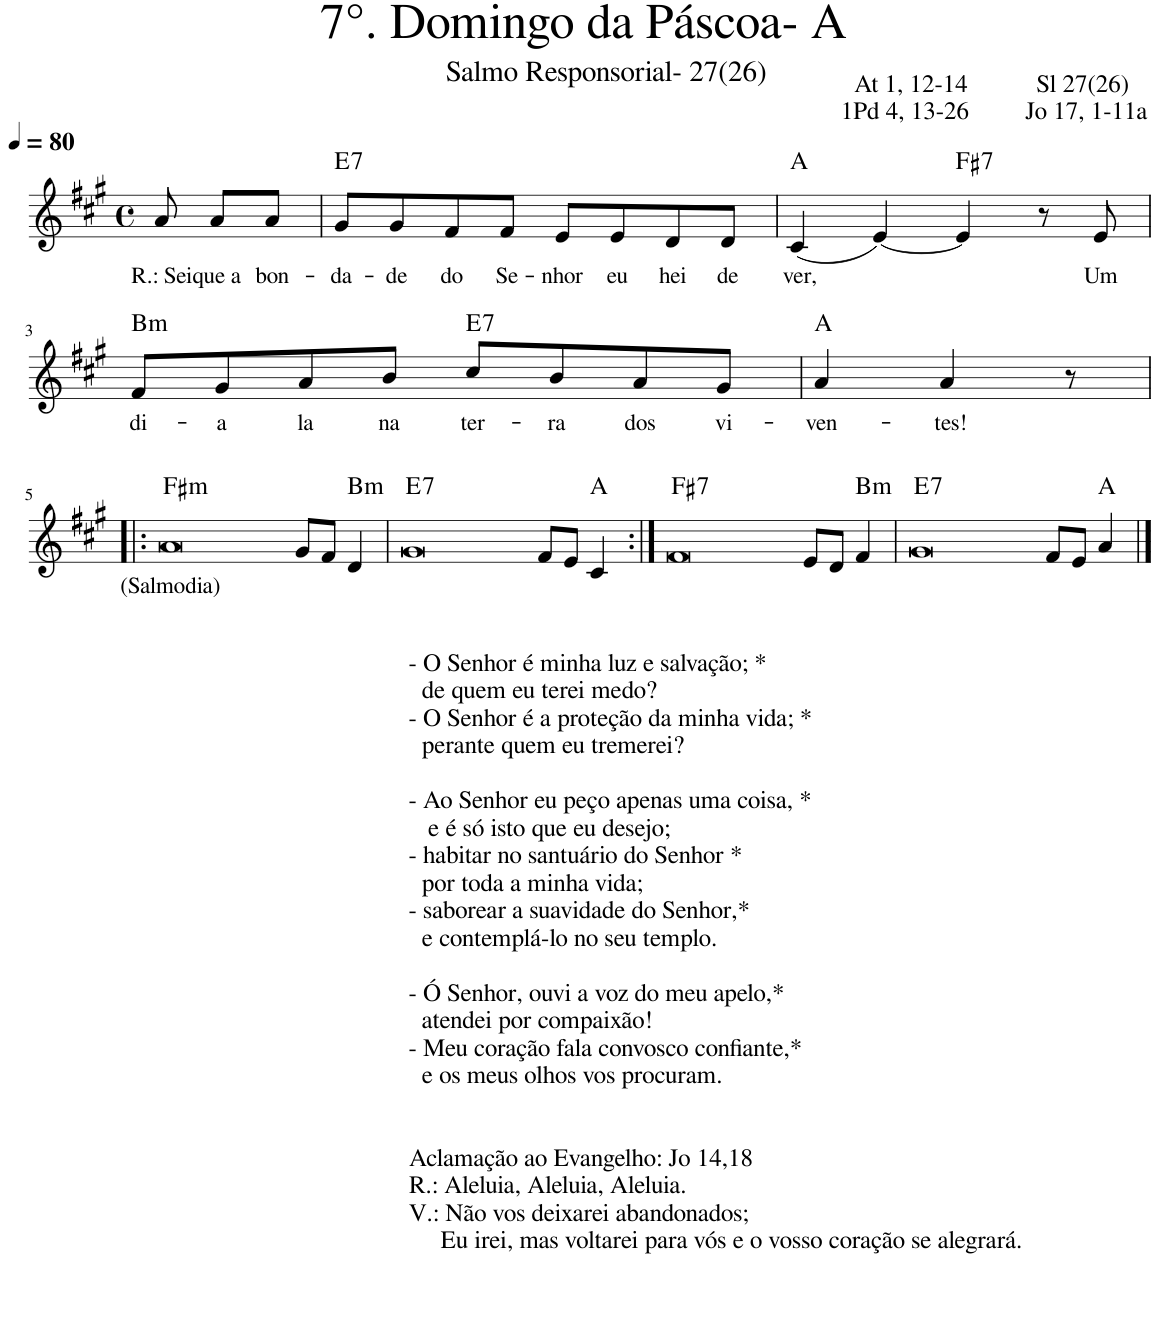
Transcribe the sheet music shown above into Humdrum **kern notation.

**kern	**text	**harte
*part1	*part1	*part1
*staff1	*staff1	*
*I"Voz	*	*
*I'Vo.	*	*
*clefG2	*	*
*k[f#c#g#]	*	*
*M4/4	*	*
*met(c)	*	*
*MM80	*	*
=	=	=
!	!LO:LY:b	!
8a/	R.: Sei	.
!	!LO:LY:b	!
8a/L	que a	.
!	!LO:LY:b	!
8a/J	bon-	.
=1	=1	=1
!	!LO:LY:b	!LO:H:kt=7
8g#/L	-da-	E:7
!	!LO:LY:b	!
8g#/	-de	.
!	!LO:LY:b	!
8f#/	do	.
!	!LO:LY:b	!
8f#/J	Se-	.
!	!LO:LY:b	!
8e/L	-nhor	.
!	!LO:LY:b	!
8e/	eu	.
!	!LO:LY:b	!
8d/	hei	.
!	!LO:LY:b	!
8d/J	de	.
=2	=2	=2
!	!LO:LY:b	!
(4c#/	ver,	A:maj
[4e/)	.	.
!	!	!LO:H:kt=7
4e/]	.	F#:7
8r	.	.
!	!LO:LY:b	!
8e/	Um	.
!!LO:LB:g=z
=3	=3	=3
!	!LO:LY:b	!LO:H:kt=m
8f#/L	di-	B:min
!	!LO:LY:b	!
8g#/	-a	.
!	!LO:LY:b	!
8a/	la	.
!	!LO:LY:b	!
8b/J	na	.
!	!LO:LY:b	!LO:H:kt=7
8cc#/L	ter-	E:7
!	!LO:LY:b	!
8b/	-ra	.
!	!LO:LY:b	!
8a/	dos	.
!	!LO:LY:b	!
8g#/J	vi-	.
=4	=4	=4
!	!LO:LY:b	!
4a/	-ven-	A:maj
!	!LO:LY:b	!
4a/	-tes!	.
8r	.	.
!!LO:LB:g=z
=5!|:	=5!|:	=5!|:
!LO:TX:b:t=- O Senhor é minha luz e salvação; *	!	!
!LO:TX:b:t=de quem eu terei medo?	!	!
!LO:TX:b:t=- O Senhor é a proteção da minha vida; *	!	!
!LO:TX:b:t=perante quem eu tremerei?	!	!
!LO:TX:b:t=- Ao Senhor eu peço apenas uma coisa, *	!	!
!LO:TX:b:t=e é só isto que eu desejo;	!	!
!LO:TX:b:t=- habitar no santuário do Senhor *	!	!
!LO:TX:b:t=por toda a minha vida;	!	!
!LO:TX:b:t=- saborear a suavidade do Senhor,*	!	!
!LO:TX:b:t=e contemplá-lo no seu templo.	!	!
!LO:TX:b:t=- Ó Senhor, ouvi a voz do meu apelo,*	!	!
!LO:TX:b:t=atendei por compaixão!	!	!
!LO:TX:b:t=- Meu coração fala convosco confiante,*	!	!
!LO:TX:b:t=e os meus olhos vos procuram.	!	!
!LO:TX:b:t=Aclamação ao Evangelho&colon; Jo 14,18	!	!
!LO:TX:b:t=R.&colon; Aleluia, Aleluia, Aleluia.	!	!
!LO:TX:b:t=V.&colon; Não vos deixarei abandonados;	!	!
!LO:TX:b:t=Eu irei, mas voltarei para vós e o vosso coração se alegrará.	!	!
!	!LO:LY:b	!LO:H:kt=m
[1a	(Salmodia)	F#:min
1ryy	.	.
8g#/L	.	.
8f#/J	.	.
!	!	!LO:H:kt=m
4d/	.	B:min
=6	=6	=6
!	!	!LO:H:kt=7
[1g#	.	E:7
1a]	.	.
8f#/L	.	.
8e/J	.	.
4c#/	.	A:maj
=7:|!	=7:|!	=7:|!
!	!	!LO:H:kt=7
[1f#	.	F#:7
1g#]	.	.
8e/L	.	.
8d/J	.	.
!	!	!LO:H:kt=m
4f#/	.	B:min
=8	=8	=8
!	!	!LO:H:kt=7
[1g#	.	E:7
1f#]	.	.
8f#/L	.	.
8e/J	.	.
4a/	.	A:maj
==9	==9	==9
1g#]	.	.
=	=	=
*-	*-	*-
